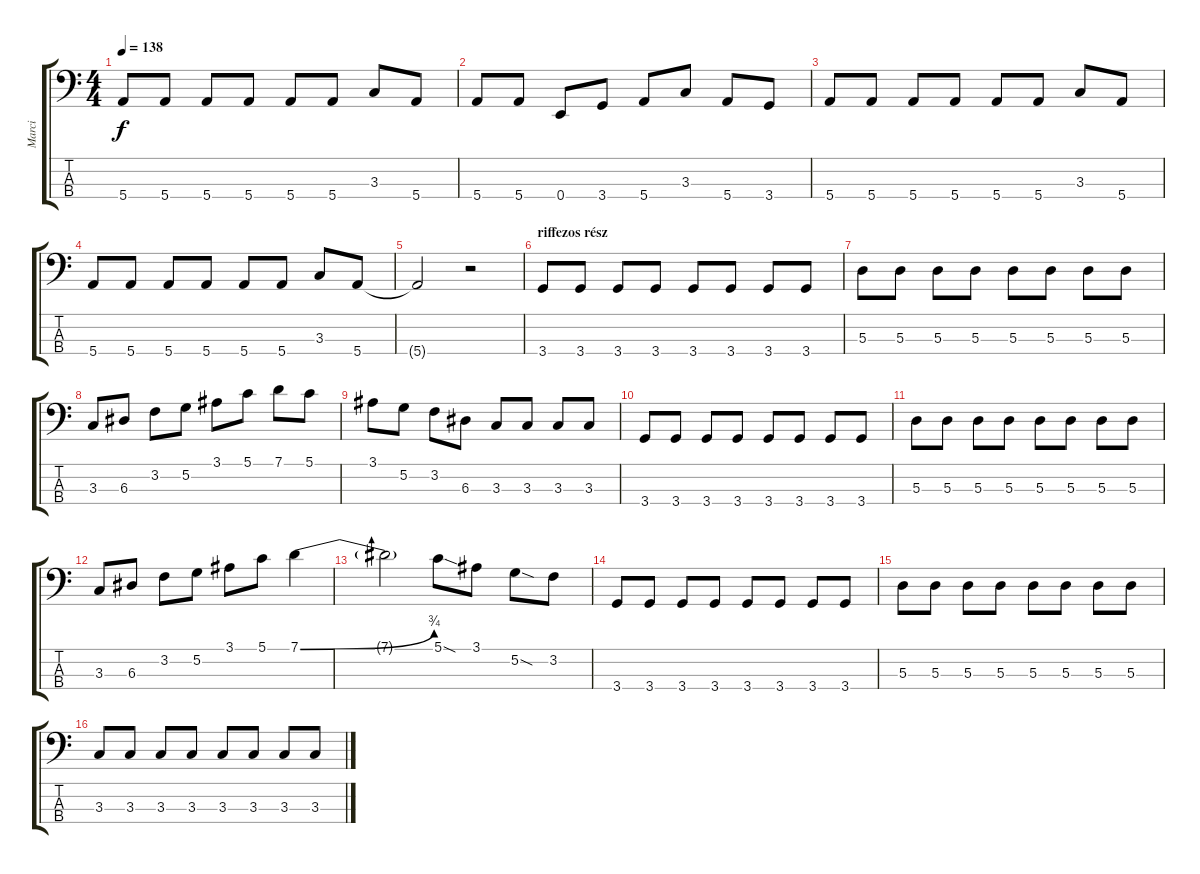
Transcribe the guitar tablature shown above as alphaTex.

\track ("Marci" "Marci") {instrument electricbassfinger}
\staff {score tabs}
\tuning (G2 D2 A1 E1) {hide}
\ts (4 4)
\tempo 138
\clef f4
\ks c
5.4.8{dy f} 5.4.8 5.4.8 5.4.8 5.4.8 5.4.8 3.3.8 5.4.8 |
5.4.8 5.4.8 0.4.8 3.4.8 5.4.8 3.3.8 5.4.8 3.4.8 |
5.4.8 5.4.8 5.4.8 5.4.8 5.4.8 5.4.8 3.3.8 5.4.8 |
5.4.8 5.4.8 5.4.8 5.4.8 5.4.8 5.4.8 3.3.8 5.4.8 |
5.4{t}.2 r.2 |
\section ("" "riffezos rész")
3.4.8 3.4.8 3.4.8 3.4.8 3.4.8 3.4.8 3.4.8 3.4.8 |
5.3.8 5.3.8 5.3.8 5.3.8 5.3.8 5.3.8 5.3.8 5.3.8 |
3.3.8 6.3.8 3.2.8 5.2.8 3.1.8 5.1.8 7.1.8 5.1.8 |
3.1.8 5.2.8 3.2.8 6.3.8 3.3.8 3.3.8 3.3.8 3.3.8 |
3.4.8 3.4.8 3.4.8 3.4.8 3.4.8 3.4.8 3.4.8 3.4.8 |
5.3.8 5.3.8 5.3.8 5.3.8 5.3.8 5.3.8 5.3.8 5.3.8 |
3.3.8 6.3.8 3.2.8 5.2.8 3.1.8 5.1.8 7.1{be (bend 0 0 60 3)}.4 |
7.1{t}.2 5.1{sod}.8 3.1.8 5.2{sod}.8 3.2.8 |
3.4.8 3.4.8 3.4.8 3.4.8 3.4.8 3.4.8 3.4.8 3.4.8 |
5.3.8 5.3.8 5.3.8 5.3.8 5.3.8 5.3.8 5.3.8 5.3.8 |
3.3.8 3.3.8 3.3.8 3.3.8 3.3.8 3.3.8 3.3.8 3.3.8
